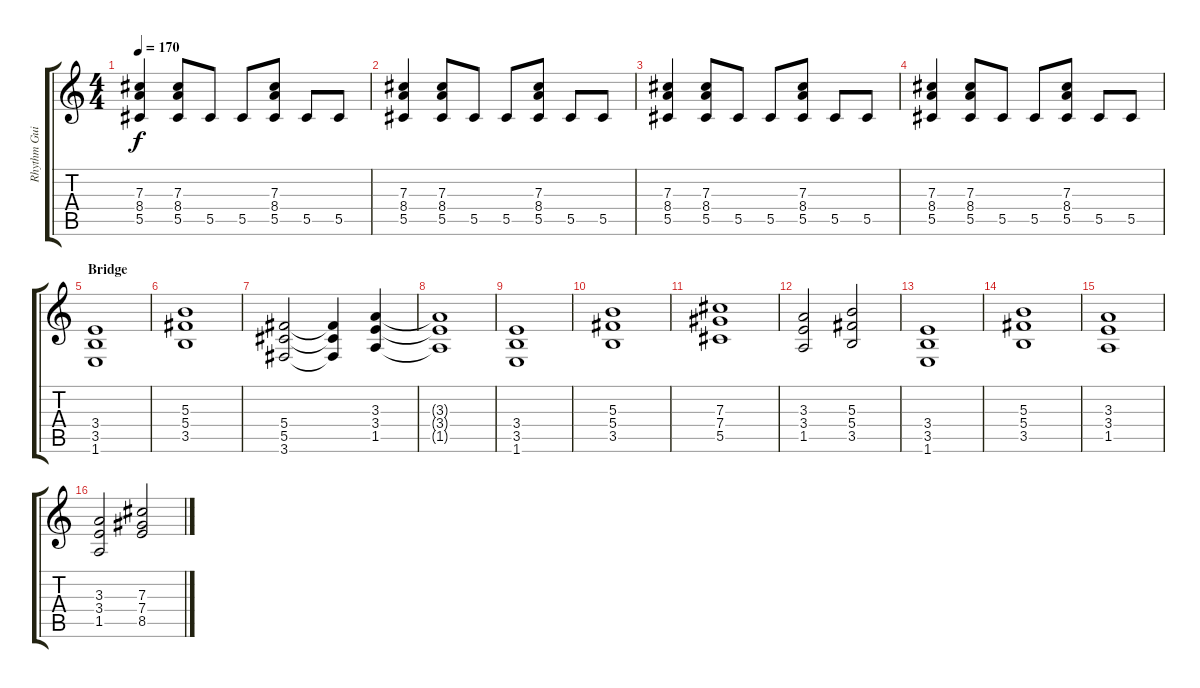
\track ("Rhythm Guitar" "Rhythm Gui") {instrument distortionguitar}
\staff {score tabs}
\tuning (Eb4 Bb3 Gb3 Db3 Ab2 Eb2) {hide}
\ts (4 4)
\tempo 170
\clef g2
\ks c
(7.3 8.4 5.5).4{dy f} (7.3 8.4 5.5).8 5.5.8 5.5.8 (7.3 8.4 5.5).8 5.5.8 5.5.8 |
(7.3 8.4 5.5).4 (7.3 8.4 5.5).8 5.5.8 5.5.8 (7.3 8.4 5.5).8 5.5.8 5.5.8 |
(7.3 8.4 5.5).4 (7.3 8.4 5.5).8 5.5.8 5.5.8 (7.3 8.4 5.5).8 5.5.8 5.5.8 |
(7.3 8.4 5.5).4 (7.3 8.4 5.5).8 5.5.8 5.5.8 (7.3 8.4 5.5).8 5.5.8 5.5.8 |
\section ("" "Bridge")
(3.4 3.5 1.6).1 |
(5.3 5.4 3.5).1 |
(5.4 5.5 3.6).2 (5.4{t} 5.5{t} 3.6{t}).4 (3.3 3.4 1.5).4 |
(3.3{t} 3.4{t} 1.5{t}).1 |
(3.4 3.5 1.6).1 |
(5.3 5.4 3.5).1 |
(7.3 7.4 5.5).1 |
(3.3 3.4 1.5).2 (5.3 5.4 3.5).2 |
(3.4 3.5 1.6).1 |
(5.3 5.4 3.5).1 |
(3.3 3.4 1.5).1 |
(3.3 3.4 1.5).2 (7.3 7.4 8.5).2
